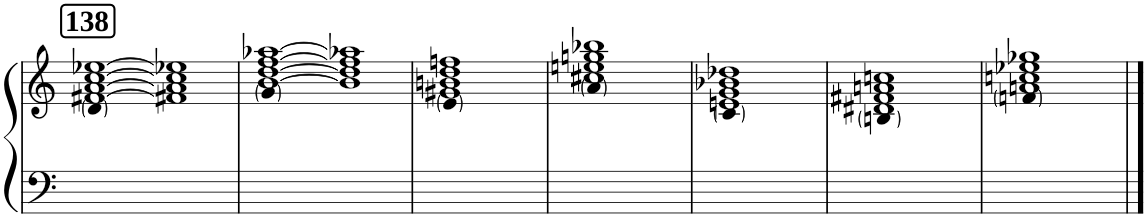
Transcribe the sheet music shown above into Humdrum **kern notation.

**kern	**kern
*part1	*part1
*staff2	*staff1
*I"Piano	*
*I'Pno	*
*clefF4	*clefG2
*k[]	*k[]
*M2/1	*M2/1
!!LO:REH:place=s1:a:B:cj:fs=14:t=138
=1	=1
*	*^
0ryy	[1f#X [1a [1cc [1ee-X	4d
.	.	4ryy
.	.	2ryy
.	1f#] 1a] 1cc] 1ee-]	1ryy
=2	=2	=2
0ryy	[1b [1dd [1ff [1aa-X	4g
.	.	4ryy
.	.	2ryy
.	1b] 1dd] 1ff] 1aa-]	1ryy
=3	=3	=3
*M1/1	*M1/1	*
1ryy	1g#X 1bn 1dd 1ffn	4e
.	.	4ryy
.	.	2ryy
=4	=4	=4
1ryy	1cc#X 1een 1ggn 1bb-X	4a
.	.	4ryy
.	.	2ryy
=5	=5	=5
1ryy	1en 1g 1b-X 1dd-X	4c
.	.	4ryy
.	.	2ryy
=6	=6	=6
1ryy	1d#X 1f#X 1an 1ccn	4Bn
.	.	4ryy
.	.	2ryy
=7	=7	=7
1ryy	1an 1ccn 1ee-X 1gg-X	4fn
.	.	4ryy
.	.	2ryy
*	*v	*v
==	==
*-	*-
